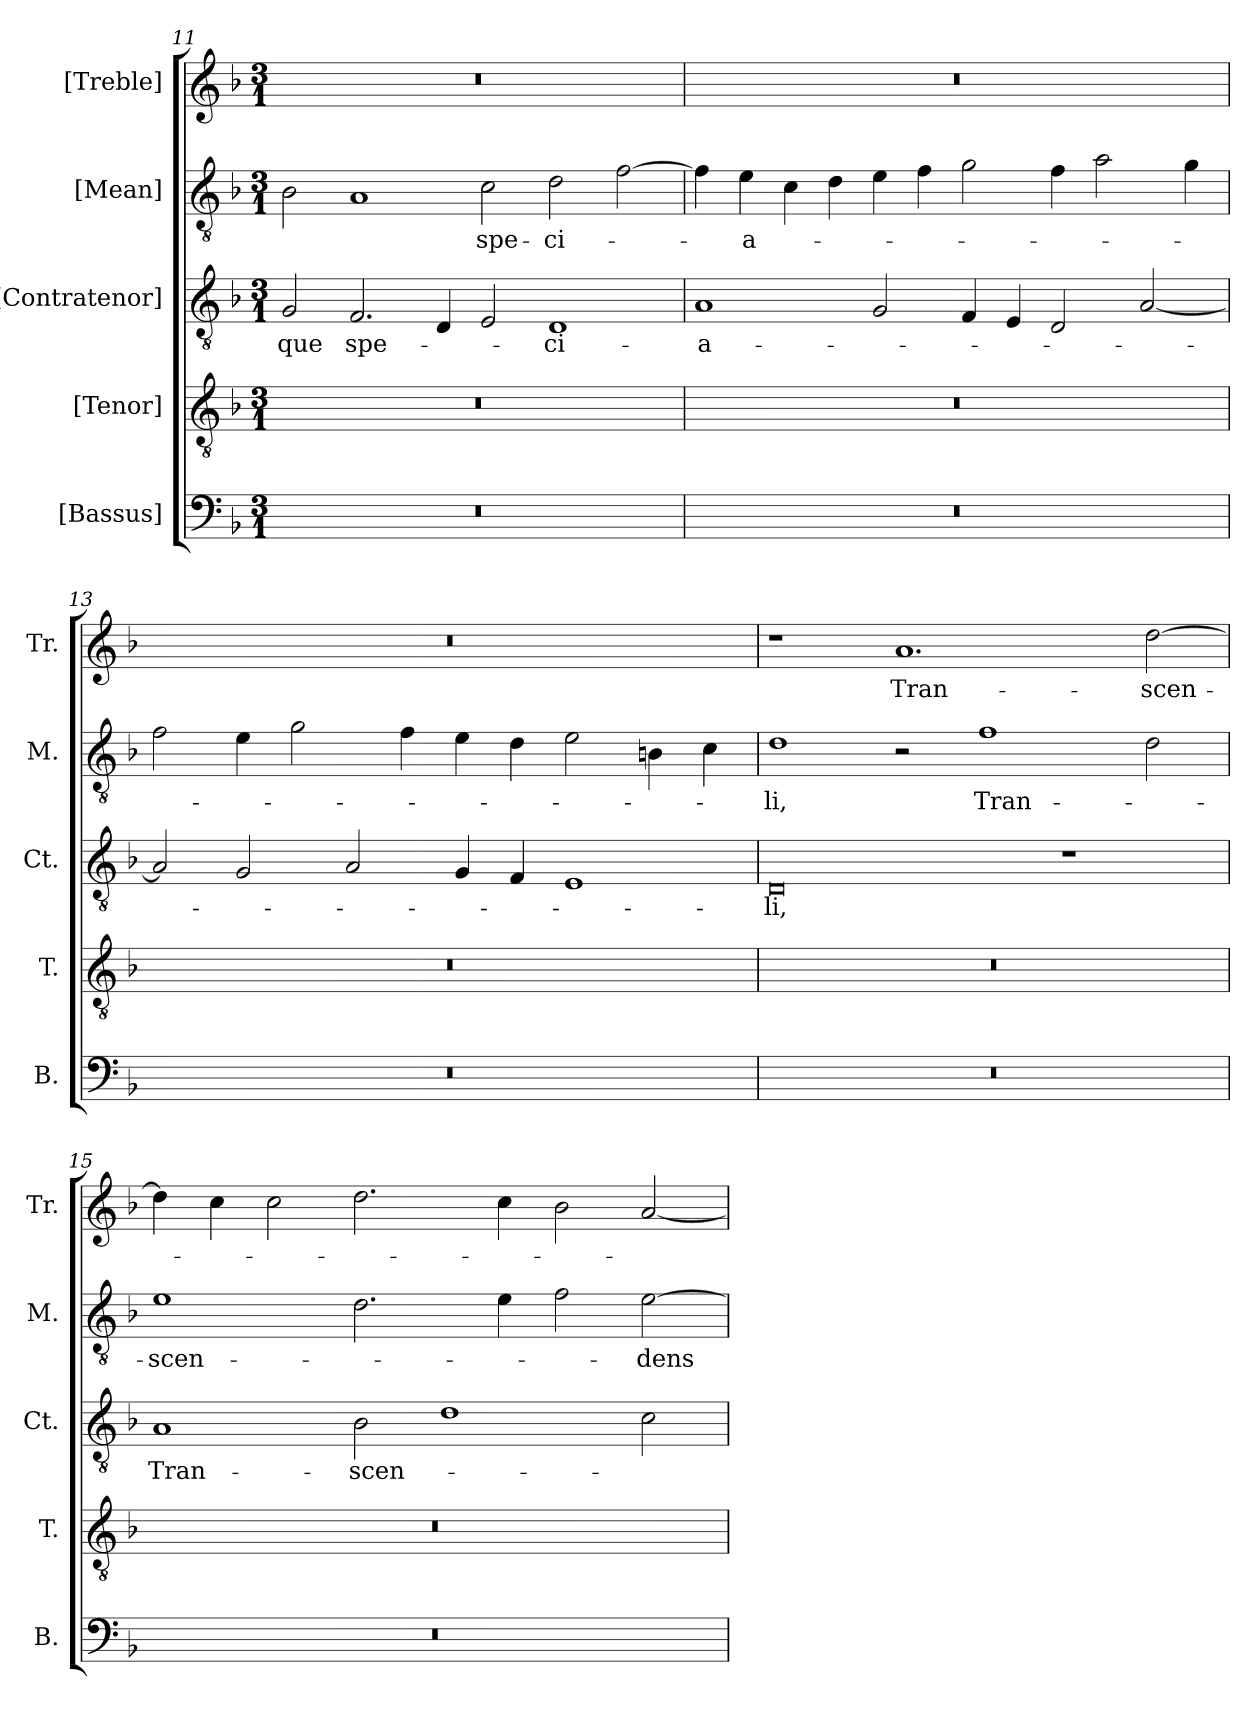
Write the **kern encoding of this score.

**kern	**kern	**kern	**text	**kern	**text	**kern	**text
*part5	*part4	*part3	*part3	*part2	*part2	*part1	*part1
*staff5	*staff4	*staff3	*staff3	*staff2	*staff2	*staff1	*staff1
*I"[Bassus]	*I"[Tenor]	*I"[Contratenor]	*	*I"[Mean]	*	*I"[Treble]	*
*I'B.	*I'T.	*I'Ct.	*	*I'M.	*	*I'Tr.	*
!!LO:LB:g=z
*clefF4	*clefGv2	*clefGv2	*	*clefGv2	*	*clefG2	*
*	*ITrd7c12	*ITrd7c12	*	*ITrd7c12	*	*	*
*k[b-]	*k[b-]	*k[b-]	*	*k[b-]	*	*k[b-]	*
*F:	*F:	*F:	*	*F:	*	*F:	*
*M3/1	*M3/1	*M3/1	*	*M3/1	*	*M3/1	*
=11	=11	=11	=11	=11	=11	=11	=11
!LO:N:vis=1	!LO:N:vis=1	!	!	!	!	!	!
!	!	!	!LO:LY:b:color=#000000	!	!	!LO:N:vis=1	!
0.r	0.r	2GGi/	-que	2BB-i\	.	0.r	.
!	!	!	!LO:LY:b:color=#000000	!	!	!	!
.	.	2.FFi/	spe-	1AAi	.	.	.
.	.	4DDi/	.	.	.	.	.
!	!	!	!	!	!LO:LY:b:color=#000000	!	!
.	.	2EEi/	.	2Ci\	spe-	.	.
!	!	!	!LO:LY:b:color=#000000	!	!	!	!
!	!	!	!	!	!LO:LY:b:color=#000000	!	!
.	.	1DDi	-ci-	2Di\	-ci-	.	.
.	.	.	.	[>2Fi\	.	.	.
=12	=12	=12	=12	=12	=12	=12	=12
!LO:N:vis=1	!LO:N:vis=1	!	!	!	!	!	!
!	!	!	!LO:LY:b:color=#000000	!	!	!LO:N:vis=1	!
0.r	0.r	1AAi	-a-	4Fi\]	.	0.r	.
!	!	!	!	!	!LO:LY:b:color=#000000	!	!
.	.	.	.	4Ei\	-a-	.	.
.	.	.	.	4Ci\	.	.	.
.	.	.	.	4Di\	.	.	.
.	.	2GGi/	.	4Ei\	.	.	.
.	.	.	.	4Fi\	.	.	.
.	.	4FFi/	.	2Gi\	.	.	.
.	.	4EEi/	.	.	.	.	.
.	.	2DDi/	.	4Fi\	.	.	.
.	.	.	.	2Ai\	.	.	.
.	.	[<2AAi/	.	.	.	.	.
.	.	.	.	4Gi\	.	.	.
=13	=13	=13	=13	=13	=13	=13	=13
!LO:N:vis=1	!LO:N:vis=1	!	!	!	!	!LO:N:vis=1	!
0.r	0.r	2AAi/]	.	2Fi\	.	0.r	.
.	.	2GGi/	.	4Ei\	.	.	.
.	.	.	.	2Gi\	.	.	.
.	.	2AAi/	.	.	.	.	.
.	.	.	.	4Fi\	.	.	.
.	.	4GGi/	.	4Ei\	.	.	.
.	.	4FFi/	.	4Di\	.	.	.
.	.	1EEi	.	2Ei\	.	.	.
.	.	.	.	4BBni\	.	.	.
.	.	.	.	4Ci\	.	.	.
!!LO:LB:g=z
=14	=14	=14	=14	=14	=14	=14	=14
!LO:N:vis=1	!LO:N:vis=1	!	!	!	!	!	!
!	!	!	!LO:LY:b:color=#000000	!	!	!	!
!	!	!	!	!	!LO:LY:b:color=#000000	!	!
0.r	0.r	0DDi	-li,	1Di	-li,	1r	.
!	!	!	!	!	!	!	!LO:LY:b:color=#000000
.	.	.	.	2r	.	1.ai	Tran-
!	!	!	!	!	!LO:LY:b:color=#000000	!	!
.	.	.	.	1Fi	Tran-	.	.
.	.	1r	.	.	.	.	.
!	!	!	!	!	!	!	!LO:LY:b:color=#000000
.	.	.	.	2Di\	.	[>2ddi\	-scen-
=15	=15	=15	=15	=15	=15	=15	=15
!LO:N:vis=1	!LO:N:vis=1	!	!	!	!	!	!
!	!	!	!LO:LY:b:color=#000000	!	!	!	!
!	!	!	!	!	!LO:LY:b:color=#000000	!	!
0.r	0.r	1AAi	Tran-	1Ei	-scen-	4ddi\]	.
.	.	.	.	.	.	4cci\	.
.	.	.	.	.	.	2cci\	.
!	!	!	!LO:LY:b:color=#000000	!	!	!	!
.	.	2BB-i\	-scen-	2.Di\	.	2.ddi\	.
.	.	1Di	.	.	.	.	.
.	.	.	.	4Ei\	.	4cci\	.
.	.	.	.	2Fi\	.	2b-i\	.
!	!	!	!	!	!LO:LY:b:color=#000000	!	!
.	.	2Ci\	.	[>2Ei\	-dens	[<2ai/	.
=	=	=	=	=	=	=	=
*-	*-	*-	*-	*-	*-	*-	*-
